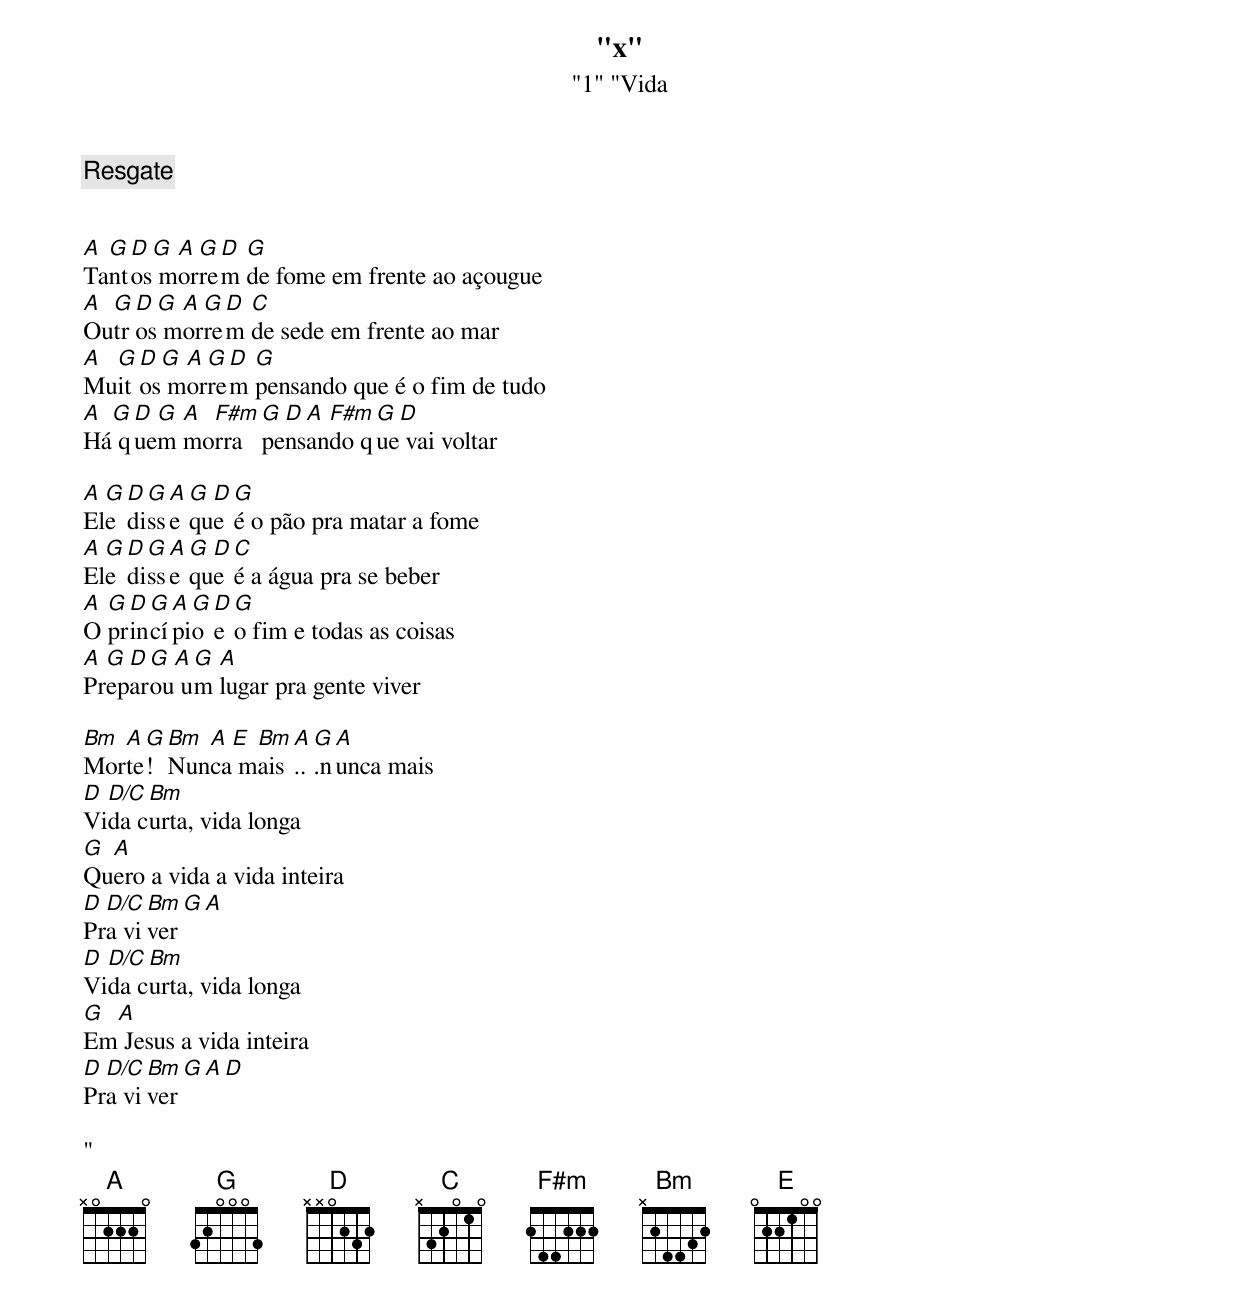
"x"
"1" "Vida
Resgate


A G D G A G D G
Tantos morrem de fome em frente ao açougue
A G D G A G D C
Outros morrem de sede em frente ao mar
A G D G A G D G
Muitos morrem pensando que é o fim de tudo
A G D G A F#m G D A F#m G D
Há quem morra pensando que vai voltar

A G D G A G D G
Ele disse que é o pão pra matar a fome
A G D G A G D C
Ele disse que é a água pra se beber
A G D G A G D G
O princípio e o fim e todas as coisas
A G D G A G A
Preparou um lugar pra gente viver

Bm A G Bm A E Bm A G A
Morte! Nunca mais...nunca mais
D D/C Bm
Vida curta, vida longa
G A
Quero a vida a vida inteira
D D/C Bm G A
Pra viver
D D/C Bm
Vida curta, vida longa
G A
Em Jesus a vida inteira
D D/C Bm G A D
Pra viver

"
